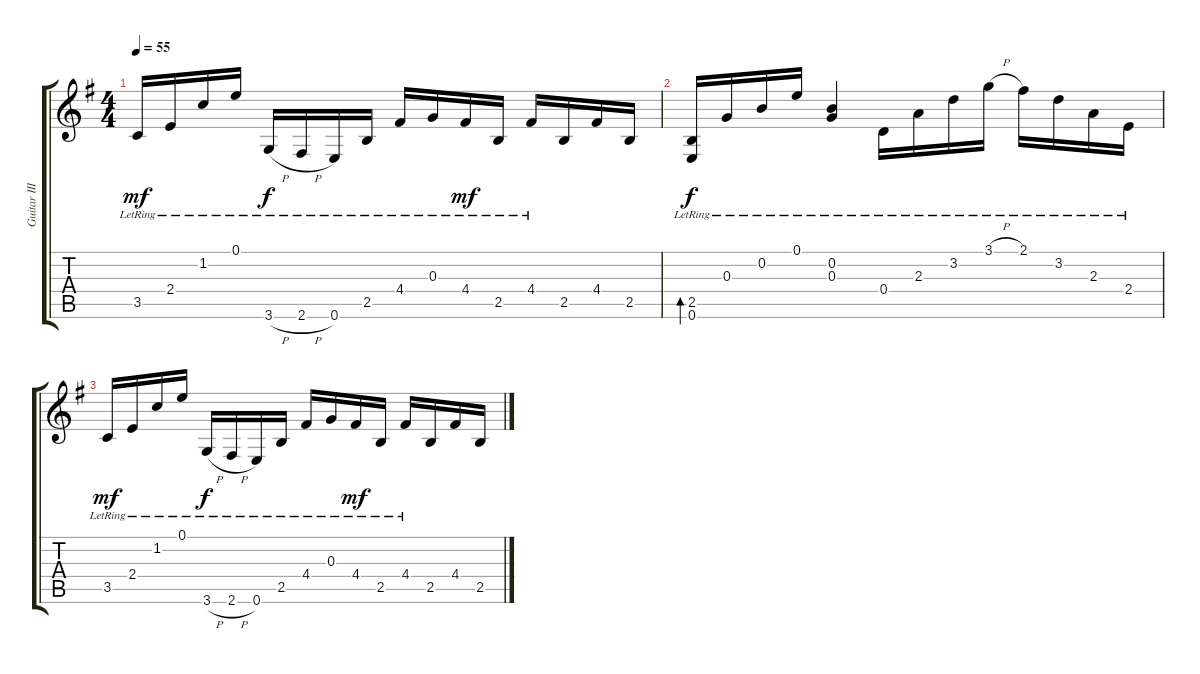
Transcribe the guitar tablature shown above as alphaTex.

\track ("Guitar III / Acoustic" "Guitar III") {instrument acousticguitarsteel}
\staff {score tabs}
\tuning (E4 B3 G3 D3 A2 E2) {hide}
\ts (4 4)
\tempo 55
\clef g2
\ks eminor
3.5{lr}.16{dy mf} 2.4{lr}.16 1.2{lr}.16 0.1{lr}.16 3.6{h lr}.16{dy f} 2.6{h lr}.16 0.6{lr}.16 2.5{lr}.16 4.4{lr}.16 0.3{lr}.16 4.4{lr}.16{dy mf} 2.5{lr}.16 4.4{lr}.16 2.5.16 4.4.16 2.5.16 |
(2.5{lr} 0.6{lr}).16{bd 30 dy f} 0.3{lr}.16 0.2{lr}.16 0.1{lr}.16 (0.2{lr} 0.3{lr}).4 0.4{lr}.16 2.3{lr}.16 3.2{lr}.16 3.1{h lr}.16 2.1{lr}.16 3.2{lr}.16 2.3{lr}.16 2.4{lr}.16 |
3.5{lr}.16{dy mf} 2.4{lr}.16 1.2{lr}.16 0.1{lr}.16 3.6{h lr}.16{dy f} 2.6{h lr}.16 0.6{lr}.16 2.5{lr}.16 4.4{lr}.16 0.3{lr}.16 4.4{lr}.16{dy mf} 2.5{lr}.16 4.4{lr}.16 2.5.16 4.4.16 2.5.16
